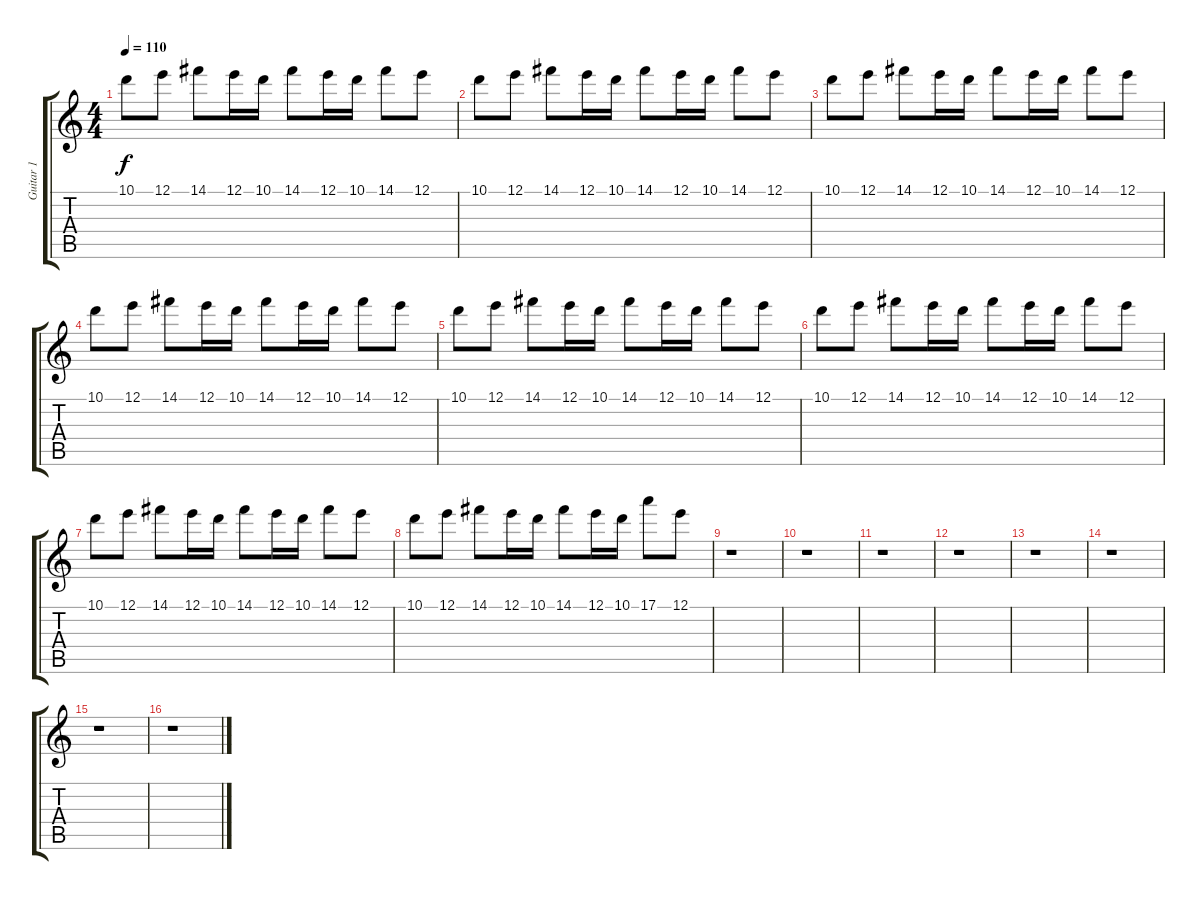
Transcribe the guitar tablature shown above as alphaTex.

\track ("Guitar 1" "Guitar 1") {instrument acousticguitarsteel}
\staff {score tabs}
\tuning (E4 B3 G3 D3 A2 E2) {hide}
\ts (4 4)
\tempo 110
\clef g2
\ks c
10.1.8{dy f} 12.1.8 14.1.8 12.1.16 10.1.16 14.1.8 12.1.16 10.1.16 14.1.8 12.1.8 |
10.1.8 12.1.8 14.1.8 12.1.16 10.1.16 14.1.8 12.1.16 10.1.16 14.1.8 12.1.8 |
10.1.8 12.1.8 14.1.8 12.1.16 10.1.16 14.1.8 12.1.16 10.1.16 14.1.8 12.1.8 |
10.1.8 12.1.8 14.1.8 12.1.16 10.1.16 14.1.8 12.1.16 10.1.16 14.1.8 12.1.8 |
10.1.8 12.1.8 14.1.8 12.1.16 10.1.16 14.1.8 12.1.16 10.1.16 14.1.8 12.1.8 |
10.1.8 12.1.8 14.1.8 12.1.16 10.1.16 14.1.8 12.1.16 10.1.16 14.1.8 12.1.8 |
10.1.8 12.1.8 14.1.8 12.1.16 10.1.16 14.1.8 12.1.16 10.1.16 14.1.8 12.1.8 |
10.1.8 12.1.8 14.1.8 12.1.16 10.1.16 14.1.8 12.1.16 10.1.16 17.1.8 12.1.8 |
r.1 |
r.1 |
r.1 |
r.1 |
r.1 |
r.1 |
r.1 |
r.1
